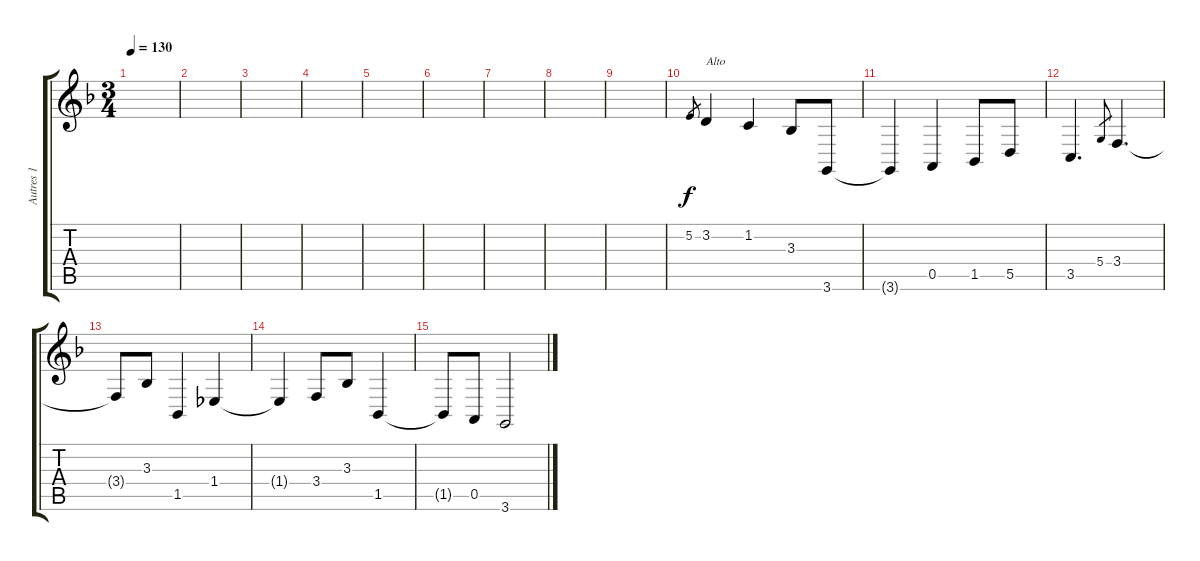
\track ("Autres 1" "Autres 1") {instrument marimba}
\staff {score tabs}
\tuning (E4 B3 G3 D3 A2 E2) {hide}
\ts (3 4)
\tempo 130
\clef g2
\ks dminor
|
|
|
|
|
|
|
|
|
5.2.8{gr} 3.2.4{txt "Alto" instrument violin} 1.2.4 3.3.8 3.6.8 |
3.6{t}.4 0.5.4 1.5.8 5.5.8 |
3.5.4{d} 5.4.8{gr} 3.4.4{d} |
3.4{t}.8 3.3.8 1.5.4 1.4.4 |
1.4{t}.4 3.4.8 3.3.8 1.5.4 |
1.5{t}.8 0.5.8 3.6.2
